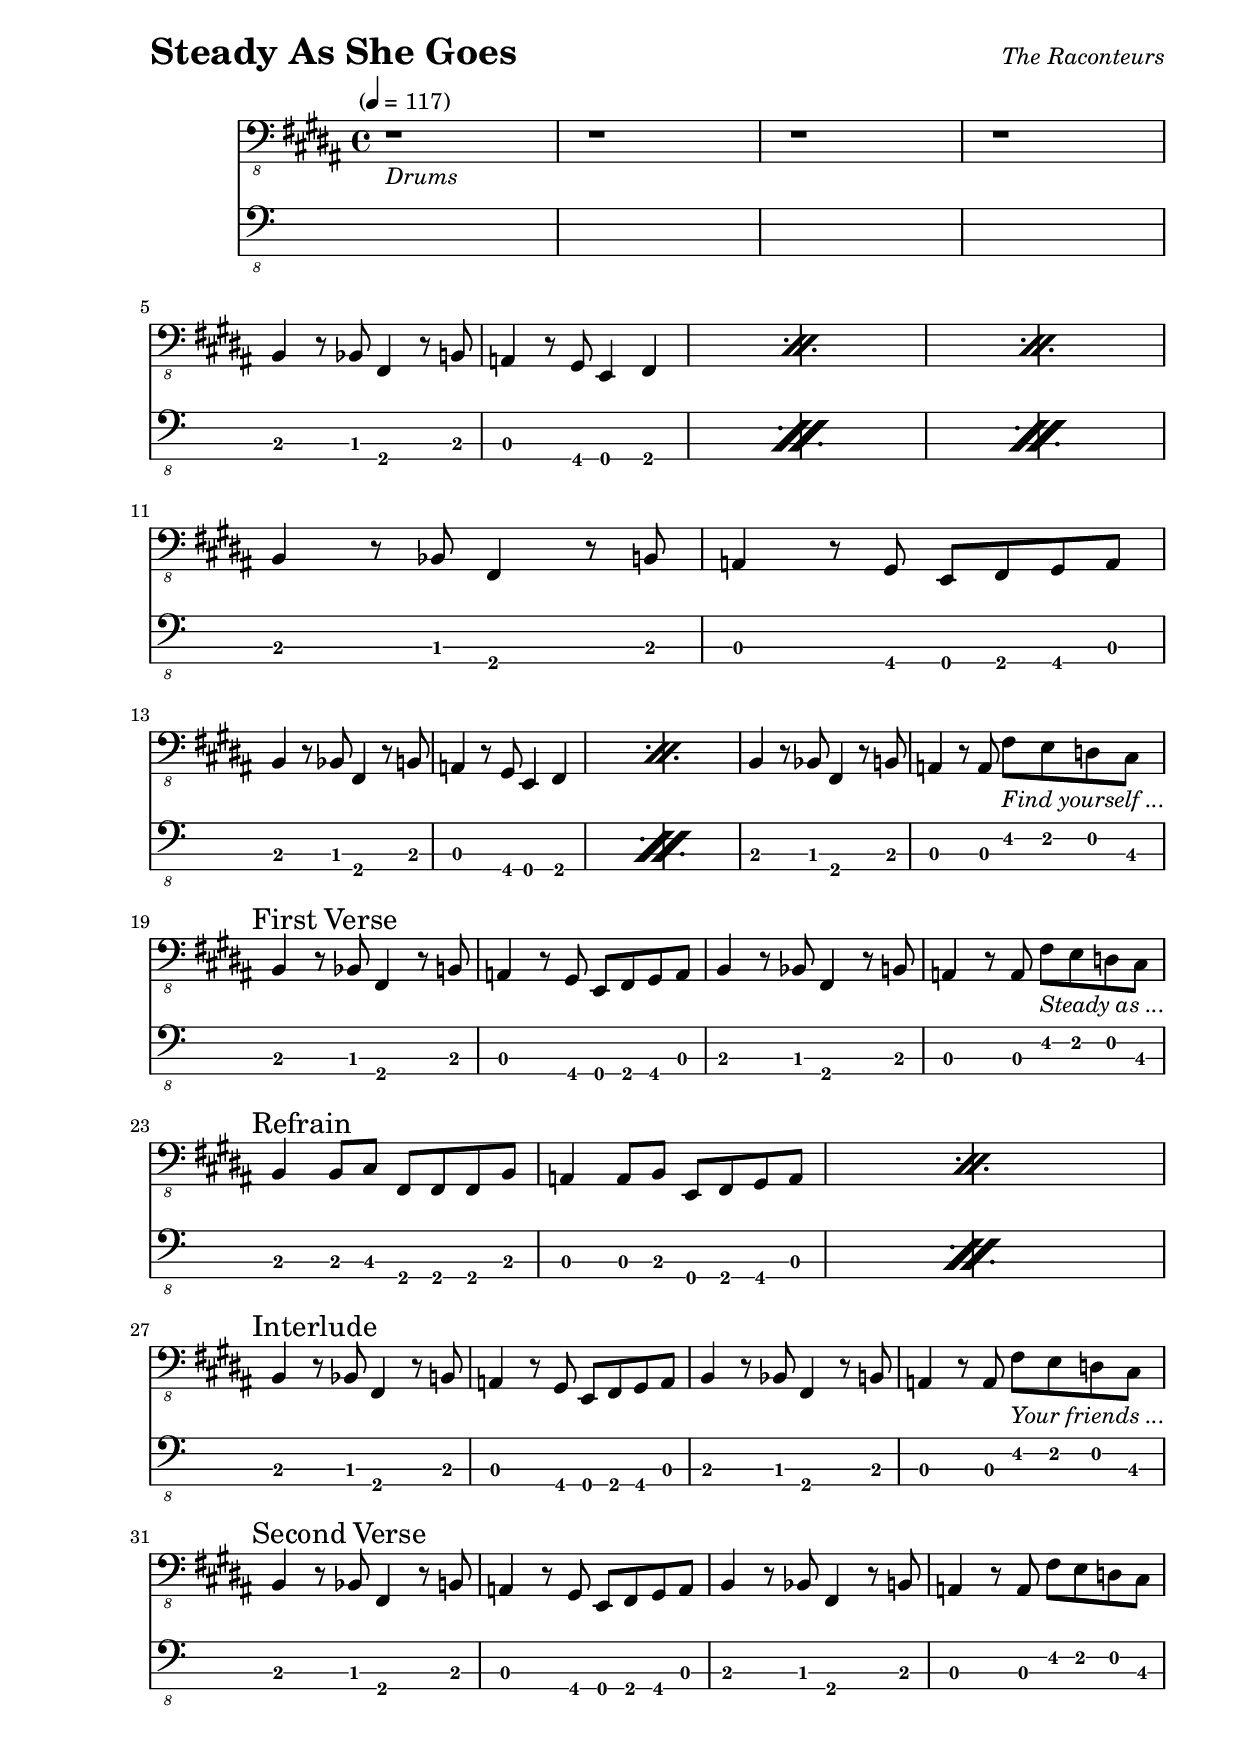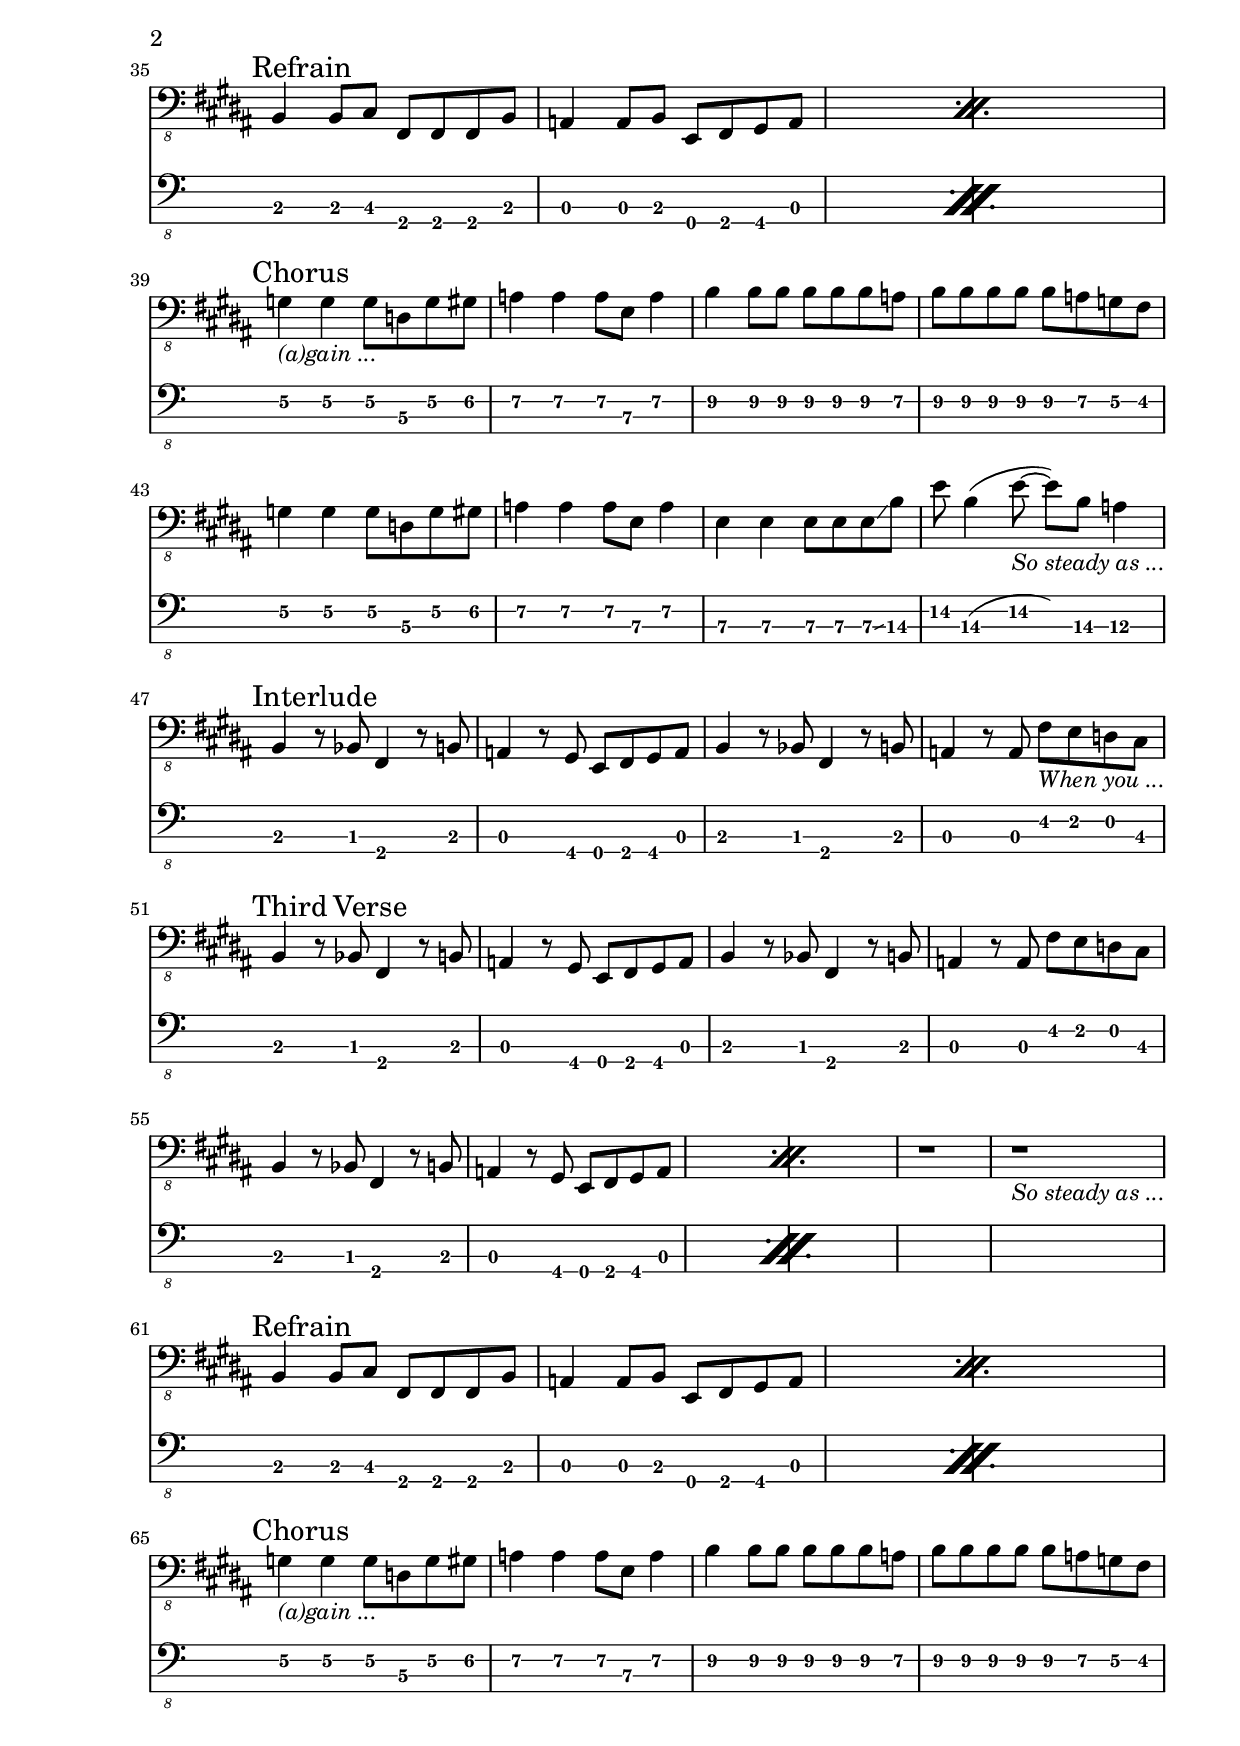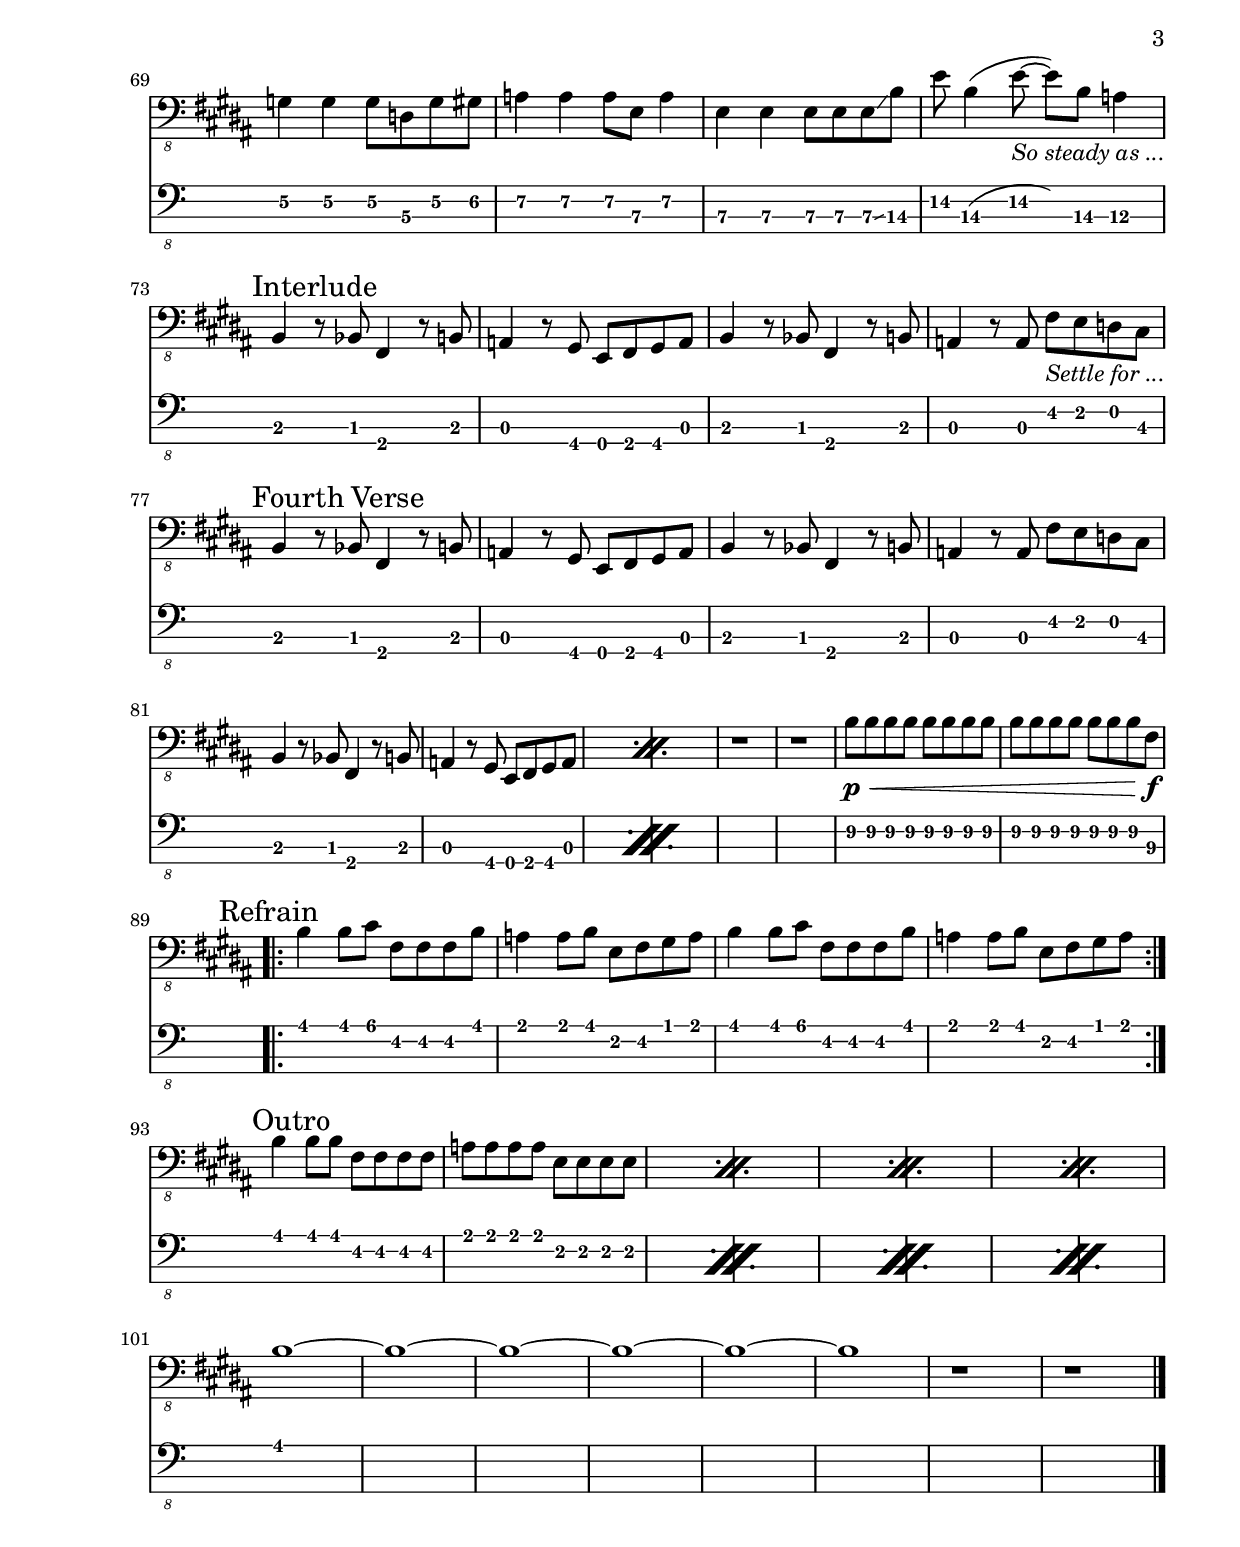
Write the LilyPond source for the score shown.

% LilyBin

\version "2.18.0"
\include "english.ly"

\header {
  piece = \markup { \fontsize #4 \bold "Steady As She Goes" }
  opus = \markup { \italic "The Raconteurs" }
}

\paper { 
  left-margin = 1.0 \in
  right-margin = 0.5 \in
}

mBreak = {
  %% \break
}

cBreak = { \break }

global = {
  \tempo "" 4 = 117
  \time 4/4
  \compressFullBarRests
  \override MultiMeasureRest.expand-limit = #2
}

my_notes = \relative c {
  \clef "bass_8"
  \key b \major
  
   r1 _ \markup { \italic { Drums } } | r1 | r1 | r1 |
   \break
   \repeat percent 3 { 
     b,4 r8 bf8 fs4 r8 b8 | 
     a4 r8 gs8 e4 fs4 | 
   }
   \break
   b4 r8 bf8 fs4 r8 b8 
   a4 r8 gs8 e8 fs8 gs8 a8 |
   \break
   \repeat percent 2  { 
     b4 r8 bf8 fs4 r8 b8 |
     a4 r8 gs8 e4 fs4 | 
   }
   b4 r8 bf8 fs4 r8 b8 | 
   a4 r8 a8 fs'8 _\markup { \italic { Find yourself ... }} e8 d8 cs8 |

   \break
   \mark \markup{First Verse}
   b4 r8 bf8 fs4 r8 b |
   a4 r8 gs8 e8 fs8 gs8 a8 |
   b4 r8 bf8 fs4 r8 b8 |
   a4 r8 a8 fs'8 _\markup { \italic { Steady as ... }} e8 d8 cs8 |

  \break
  \mark \markup{Refrain} 
  \repeat percent 2 { 
    b4 b8 cs8 fs,8 fs8 fs8 b8 |
    a4 a8 b8 e,8 fs8 gs8 a8 |
  }

  \break
  \mark \markup{Interlude}
  b4 r8 bf8 fs4 r8 b8 | 
  a4 r8 gs8 e8 fs8 gs8 a8 |
  b4 r8 bf8 fs4 r8 b8 |
  a4 r8 a8 fs'8 _\markup { \italic { Your friends ... }} e8 d8 cs8 |
  
  \mark \markup{Second Verse}
  b4 r8 bf8 fs4 r8 b8 | 
  a4 r8 gs8 e8 fs8 gs8 a8 |
  b4 r8 bf8 fs4 r8 b8 |
  a4 r8 a8 fs'8 e8 d8 cs8 |
  
  \break
  \mark \markup{Refrain}
  \repeat percent 2 { 
    b4 b8 cs8 fs,8 fs8 fs8 b8 |
    a4 a8 b8 e,8 fs8 gs8 a8 |
  }

  \break
  \mark \markup{Chorus}
  g'4\2 _\markup { \italic { (a)gain ... }}  g4\2 g8\2 d8\3 g8\2 gs8\2 |
  a4\2 a4\2 a8\2 e8\3 a4\2 |
  b4\2 b8\2 b8\2 b8\2 b8\2 b8\2 a8\2 | 
  b8\2 b8\2 b8\2 b8\2 b8\2 a8\2 g8\2 fs8\2 |
  g4\2 g4\2 g8\2  d8\3 g8\2 gs8\2 | 
  a4\2 a4\2 a8\2 e8\3 a4\2 |
  e4\3 e4\3 e8\3 e8\3 e8\3 \glissando b'8\3 |
  e8\2 b4\3 (e8\2~ _\markup { \italic { So steady as ... }} e8\2) b8\3 a4\3 |
  
  
  \break  
  \mark \markup{Interlude}
  b,4 r8 bf8 fs4 r8 b8 | 
  a4 r8 gs8 e8 fs8 gs8 a8 |
  b4 r8 bf8 fs4 r8 b8 |
  a4 r8 a8 fs'8  _\markup { \italic { When you ... }} e8 d8 cs8 |
  
  \mark \markup{Third Verse}
  b4 r8 bf8 fs4 r8 b8 | 
  a4 r8 gs8 e8 fs8 gs8 a8 |
  b4 r8 bf8 fs4 r8 b8 |
  a4 r8 a8 fs'8 e8 d8 cs8 |
\repeat percent 2 {
  b4 r8 bf8 fs4 r8 b8 | 
  a4 r8 gs8 e8 fs8 gs8 a8 |
  }

  r1 | r1  _\markup { \italic { So steady as ... }} |
  
  \break
  \mark \markup{Refrain}
  \repeat percent 2 {
    b4 b8 cs8 fs,8 fs8 fs8 b8 |
    a4 a8 b8 e,8 fs8 gs8 a8 |
  }
  
  \break
  \mark \markup{Chorus}
  g'4\2 _\markup { \italic { (a)gain ... }} g4\2 g8\2  d8\3 g8\2 gs8\2 |
  a4\2 a4\2 a8\2 e8\3 a4\2 |
  b4\2 b8\2 b8\2 b8\2 b8\2 b8\2 a8\2 | 
  b8\2 b8\2 b8\2 b8\2 b8\2 a8\2 g8\2 fs8\2 |
  g4\2 g4\2 g8\2  d8\3 g8\2 gs8\2 |
  a4\2 a4\2 a8\2 e8\3 a4\2 |
  e4\3 e4\3 e8\3 e8\3 e8\3 \glissando b'8\3 |
  e8\2 b4\3 (e8\2~ _\markup { \italic { So steady as ... }} e8\2) b8\3 a4\3 |
  
  \break  
  \mark \markup{Interlude}
  b,4 r8 bf8 fs4 r8 b8 | 
  a4 r8 gs8 e8 fs8 gs8 a8 |
  b4 r8 bf8 fs4 r8 b8 |
  a4 r8 a8 fs'8 _\markup { \italic { Settle for ...}} e8 d8 cs8 |
  
  \mark \markup{Fourth Verse}
  b4 r8 bf8 fs4 r8 b8 | 
  a4 r8 gs8 e8 fs8 gs8 a8 |
  b4 r8 bf8 fs4 r8 b8 |
  a4 r8 a8 fs'8 e8 d8 cs8 |
  \break
  \repeat percent 2 {
    b4 r8 bf8 fs4 r8 b8 | 
    a4 r8 gs8 e8 fs8 gs8 a8 |
  }
  r1 | r1 | 
  
  b'8\2 \p \< b8\2 b8\2 b8\2 b8\2 b8\2 b8\2 b8\2 |
  b8\2 b8\2 b8\2 b8\2 b8\2 b8\2 b8\2 fs8\3 \f \! |

  \break
  \mark \markup{Refrain}
  \repeat volta 2 {
    \repeat unfold 2 {
      b4 b8 cs8 fs,8 fs8 fs8 b8 |
      a4 a8 b8 e,8 fs8 gs8 a8 |
    }
    }

\break
  \mark \markup{Outro}
  \repeat percent 4 {
    b4 b8 b8 fs8 fs8 fs8 fs8 |
    a8 a8 a8 a8 e8 e8 e8 e8 |
  }
  \break
  b'1~ | b~ | b~ | b~ | b~ | b |
  r1 | r1 \bar "|."
}

my_chords = \chordmode {
%   \set majorSevenSymbol = \markup { maj7 }
%   \powerChords
%   s1 | s1 | s1 | s1 |
%   b2:1.5 fs:1.5 | a2:1.5 e4:1.5 fs4:1.5 |
%   s1 | s1 | s1 | s1 |
%   b2:1.5 fs:1.5 | a2:1.5 e4:1.5 fs4:1.5 |
%   b2:1.5 fs:1.5 | a2:1.5 e4:1.5 fs4:1.5 |
%   s1 | s1 |
%   b2:1.5 fs:1.5 | a2:1.5 e4:1.5 fs4:1.5 |
}

my_music = <<
  \new ChordNames {
    \set ChordNames.midiInstrument = "percussive organ"
    \set ChordNames.midiMaximumVolume = #0.2
    \set chordChanges = ##t
    \global
    \my_chords
  }
  \new Staff {
    \set Staff.midiInstrument = #"electric bass (finger)"
    \set Staff.midiMinimumVolume = #0.7
    \set Staff.midiMaximumVolume = #0.95
    \global
    \my_notes
  }
  \tag #'scoreOnly
  \new TabStaff
    \with { stringTunings = #bass-tuning } 
  { 
    %%\set TabStaff.minimumFret = #3f
    \set TabStaff.restrainOpenStrings = ##t
    \global
    \my_notes
  }
>>
  
\score {
  \removeWithTag #'midiOnly \my_music
  \layout {
    \context {
      \Score \override StringNumber #'stencil = ##f 
    }
  }
}
\score {
  \removeWithTag #'scoreOnly \unfoldRepeats \my_music
  \midi {}
}
